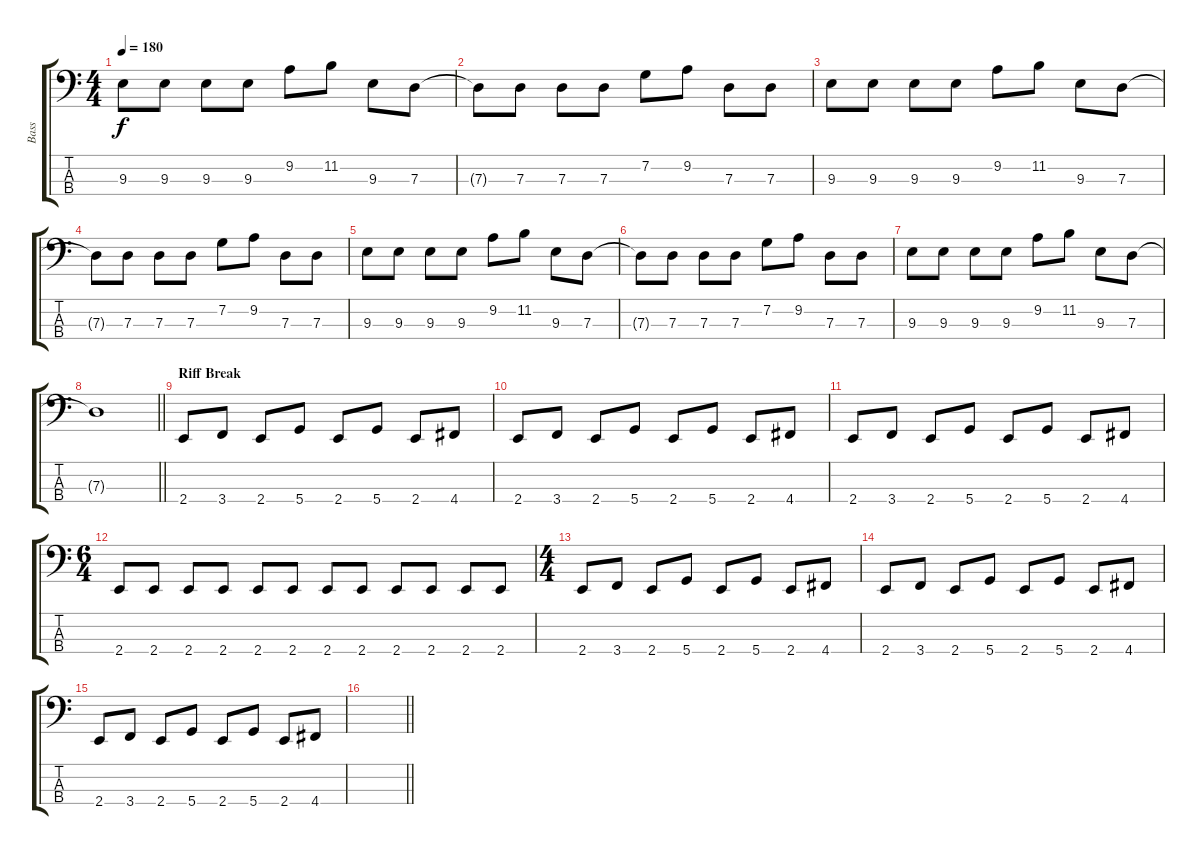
\track ("Bass" "Bass") {instrument electricbasspick}
\staff {score tabs}
\tuning (F2 C2 G1 D1) {hide}
\ts (4 4)
\tempo 180
\clef f4
\ks c
9.3.8{dy f} 9.3.8 9.3.8 9.3.8 9.2.8 11.2.8 9.3.8 7.3.8 |
7.3{t}.8 7.3.8 7.3.8 7.3.8 7.2.8 9.2.8 7.3.8 7.3.8 |
9.3.8 9.3.8 9.3.8 9.3.8 9.2.8 11.2.8 9.3.8 7.3.8 |
7.3{t}.8 7.3.8 7.3.8 7.3.8 7.2.8 9.2.8 7.3.8 7.3.8 |
9.3.8 9.3.8 9.3.8 9.3.8 9.2.8 11.2.8 9.3.8 7.3.8 |
7.3{t}.8 7.3.8 7.3.8 7.3.8 7.2.8 9.2.8 7.3.8 7.3.8 |
9.3.8 9.3.8 9.3.8 9.3.8 9.2.8 11.2.8 9.3.8 7.3.8 |
\barLineRight lightlight
7.3{t}.1 |
\section ("" "Riff Break")
2.4.8 3.4.8 2.4.8 5.4.8 2.4.8 5.4.8 2.4.8 4.4.8 |
2.4.8 3.4.8 2.4.8 5.4.8 2.4.8 5.4.8 2.4.8 4.4.8 |
2.4.8 3.4.8 2.4.8 5.4.8 2.4.8 5.4.8 2.4.8 4.4.8 |
\ts (6 4)
2.4.8 2.4.8 2.4.8 2.4.8 2.4.8 2.4.8 2.4.8 2.4.8 2.4.8 2.4.8 2.4.8 2.4.8 |
\ts (4 4)
2.4.8 3.4.8 2.4.8 5.4.8 2.4.8 5.4.8 2.4.8 4.4.8 |
2.4.8 3.4.8 2.4.8 5.4.8 2.4.8 5.4.8 2.4.8 4.4.8 |
2.4.8 3.4.8 2.4.8 5.4.8 2.4.8 5.4.8 2.4.8 4.4.8 |
\barLineRight lightlight
